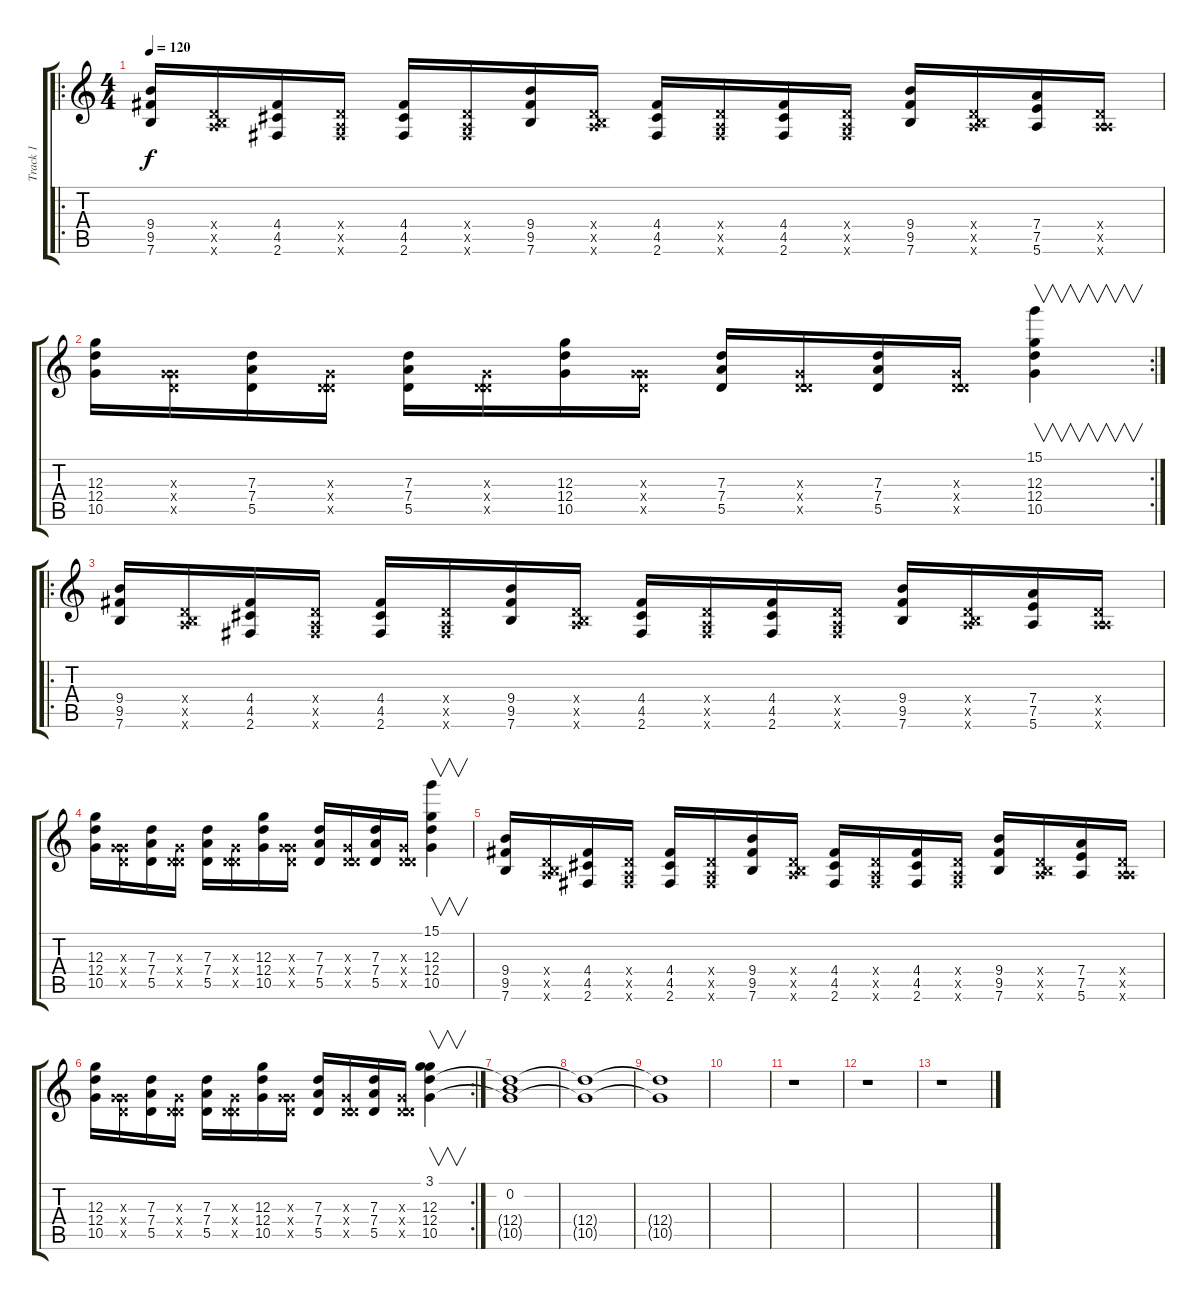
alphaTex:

\track ("Track 1" "Track 1") {instrument overdrivenguitar}
\staff {score tabs}
\tuning (E4 B3 G3 D3 A2 E2) {hide}
\ro
\ts (4 4)
\tempo 120
\clef g2
\ks c
(9.4 9.5 7.6).16{dy f volume 16 instrument distortionguitar} (0.4{x} 0.5{x} 7.6{x}).16 (4.4 4.5 2.6).16 (0.4{x} 0.5{x} 2.6{x}).16 (4.4 4.5 2.6).16 (0.4{x} 0.5{x} 2.6{x}).16 (9.4 9.5 7.6).16 (0.4{x} 0.5{x} 7.6{x}).16 (4.4 4.5 2.6).16 (0.4{x} 0.5{x} 2.6{x}).16 (4.4 4.5 2.6).16 (0.4{x} 0.5{x} 2.6{x}).16 (9.4 9.5 7.6).16 (0.4{x} 0.5{x} 7.6{x}).16 (7.4 7.5 5.6).16 (0.4{x} 0.5{x} 5.6{x}).16 |
\rc 2
(12.3 12.4 10.5).16 (0.3{x} 0.4{x} 10.5{x}).16 (7.3 7.4 5.5).16 (0.3{x} 0.4{x} 5.5{x}).16 (7.3 7.4 5.5).16 (0.3{x} 0.4{x} 5.5{x}).16 (12.3 12.4 10.5).16 (0.3{x} 0.4{x} 10.5{x}).16 (7.3 7.4 5.5).16 (0.3{x} 0.4{x} 5.5{x}).16 (7.3 7.4 5.5).16 (0.3{x} 0.4{x} 5.5{x}).16 (15.1 12.3 12.4 10.5).4{v} |
\ro
(9.4 9.5 7.6).16{volume 15 instrument distortionguitar} (0.4{x} 0.5{x} 7.6{x}).16 (4.4 4.5 2.6).16 (0.4{x} 0.5{x} 2.6{x}).16 (4.4 4.5 2.6).16 (0.4{x} 0.5{x} 2.6{x}).16 (9.4 9.5 7.6).16 (0.4{x} 0.5{x} 7.6{x}).16 (4.4 4.5 2.6).16 (0.4{x} 0.5{x} 2.6{x}).16 (4.4 4.5 2.6).16 (0.4{x} 0.5{x} 2.6{x}).16 (9.4 9.5 7.6).16 (0.4{x} 0.5{x} 7.6{x}).16 (7.4 7.5 5.6).16 (0.4{x} 0.5{x} 5.6{x}).16 |
(12.3 12.4 10.5).16 (0.3{x} 0.4{x} 10.5{x}).16 (7.3 7.4 5.5).16 (0.3{x} 0.4{x} 5.5{x}).16 (7.3 7.4 5.5).16 (0.3{x} 0.4{x} 5.5{x}).16 (12.3 12.4 10.5).16 (0.3{x} 0.4{x} 10.5{x}).16 (7.3 7.4 5.5).16 (0.3{x} 0.4{x} 5.5{x}).16 (7.3 7.4 5.5).16 (0.3{x} 0.4{x} 5.5{x}).16 (15.1 12.3 12.4 10.5).4{v} |
(9.4 9.5 7.6).16{volume 15 instrument distortionguitar} (0.4{x} 0.5{x} 7.6{x}).16 (4.4 4.5 2.6).16 (0.4{x} 0.5{x} 2.6{x}).16 (4.4 4.5 2.6).16 (0.4{x} 0.5{x} 2.6{x}).16 (9.4 9.5 7.6).16 (0.4{x} 0.5{x} 7.6{x}).16 (4.4 4.5 2.6).16 (0.4{x} 0.5{x} 2.6{x}).16 (4.4 4.5 2.6).16 (0.4{x} 0.5{x} 2.6{x}).16 (9.4 9.5 7.6).16 (0.4{x} 0.5{x} 7.6{x}).16 (7.4 7.5 5.6).16 (0.4{x} 0.5{x} 5.6{x}).16 |
\rc 2
(12.3 12.4 10.5).16 (0.3{x} 0.4{x} 10.5{x}).16 (7.3 7.4 5.5).16 (0.3{x} 0.4{x} 5.5{x}).16 (7.3 7.4 5.5).16 (0.3{x} 0.4{x} 5.5{x}).16 (12.3 12.4 10.5).16 (0.3{x} 0.4{x} 10.5{x}).16 (7.3 7.4 5.5).16 (0.3{x} 0.4{x} 5.5{x}).16 (7.3 7.4 5.5).16 (0.3{x} 0.4{x} 5.5{x}).16 (3.1 12.3 12.4 10.5).4{v} |
(0.2 12.4{t} 10.5{t}).1{volume 6 balance 16 instrument overdrivenguitar} |
(12.4{t} 10.5{t}).1 |
(12.4{t} 10.5{t}).1 |
|
r.1 |
r.1 |
r.1
